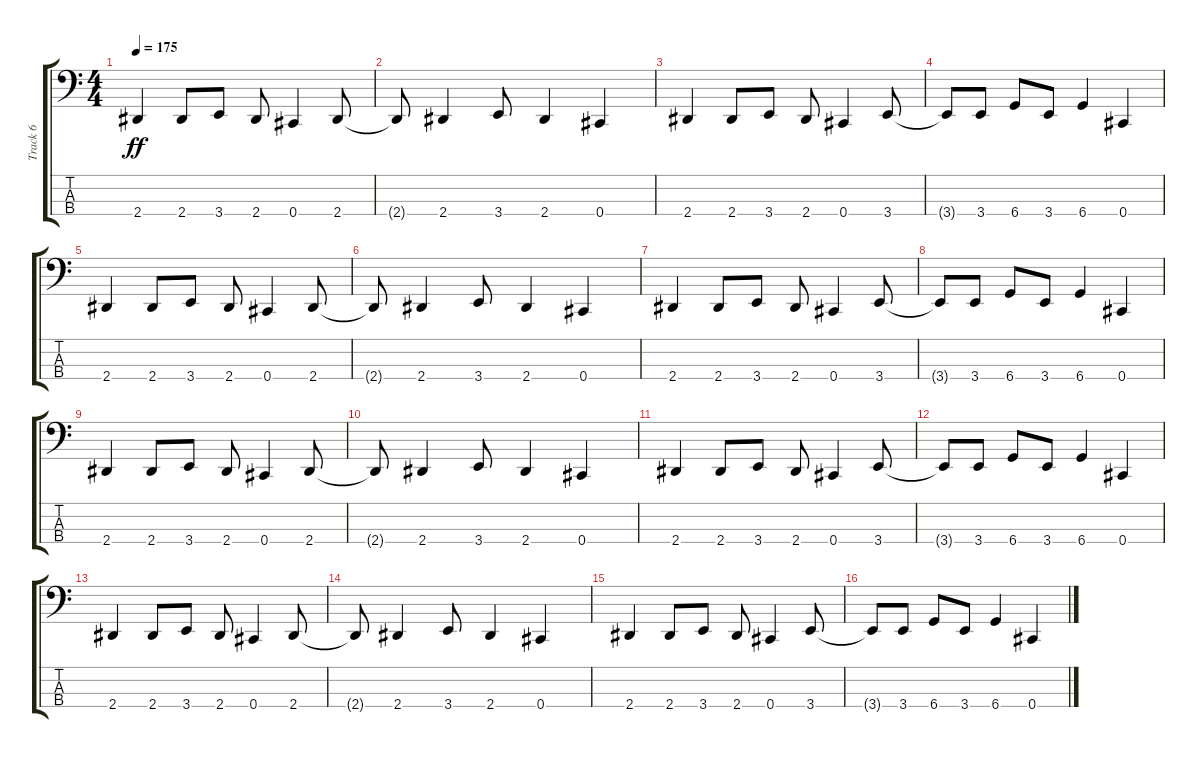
\track ("Track 6" "Track 6") {instrument electricbassfinger}
\staff {score tabs}
\tuning (E2 B1 Gb1 Db1) {hide}
\ts (4 4)
\tempo 175
\clef f4
\ks c
2.4.4{dy ff} 2.4.8 3.4.8 2.4.8 0.4.4 2.4.8 |
2.4{t}.8 2.4.4 3.4.8 2.4.4 0.4.4 |
2.4.4 2.4.8 3.4.8 2.4.8 0.4.4 3.4.8 |
3.4{t}.8 3.4.8 6.4.8 3.4.8 6.4.4 0.4.4 |
2.4.4 2.4.8 3.4.8 2.4.8 0.4.4 2.4.8 |
2.4{t}.8 2.4.4 3.4.8 2.4.4 0.4.4 |
2.4.4 2.4.8 3.4.8 2.4.8 0.4.4 3.4.8 |
3.4{t}.8 3.4.8 6.4.8 3.4.8 6.4.4 0.4.4 |
2.4.4 2.4.8 3.4.8 2.4.8 0.4.4 2.4.8 |
2.4{t}.8 2.4.4 3.4.8 2.4.4 0.4.4 |
2.4.4 2.4.8 3.4.8 2.4.8 0.4.4 3.4.8 |
3.4{t}.8 3.4.8 6.4.8 3.4.8 6.4.4 0.4.4 |
2.4.4 2.4.8 3.4.8 2.4.8 0.4.4 2.4.8 |
2.4{t}.8 2.4.4 3.4.8 2.4.4 0.4.4 |
2.4.4 2.4.8 3.4.8 2.4.8 0.4.4 3.4.8 |
3.4{t}.8 3.4.8 6.4.8 3.4.8 6.4.4 0.4.4
